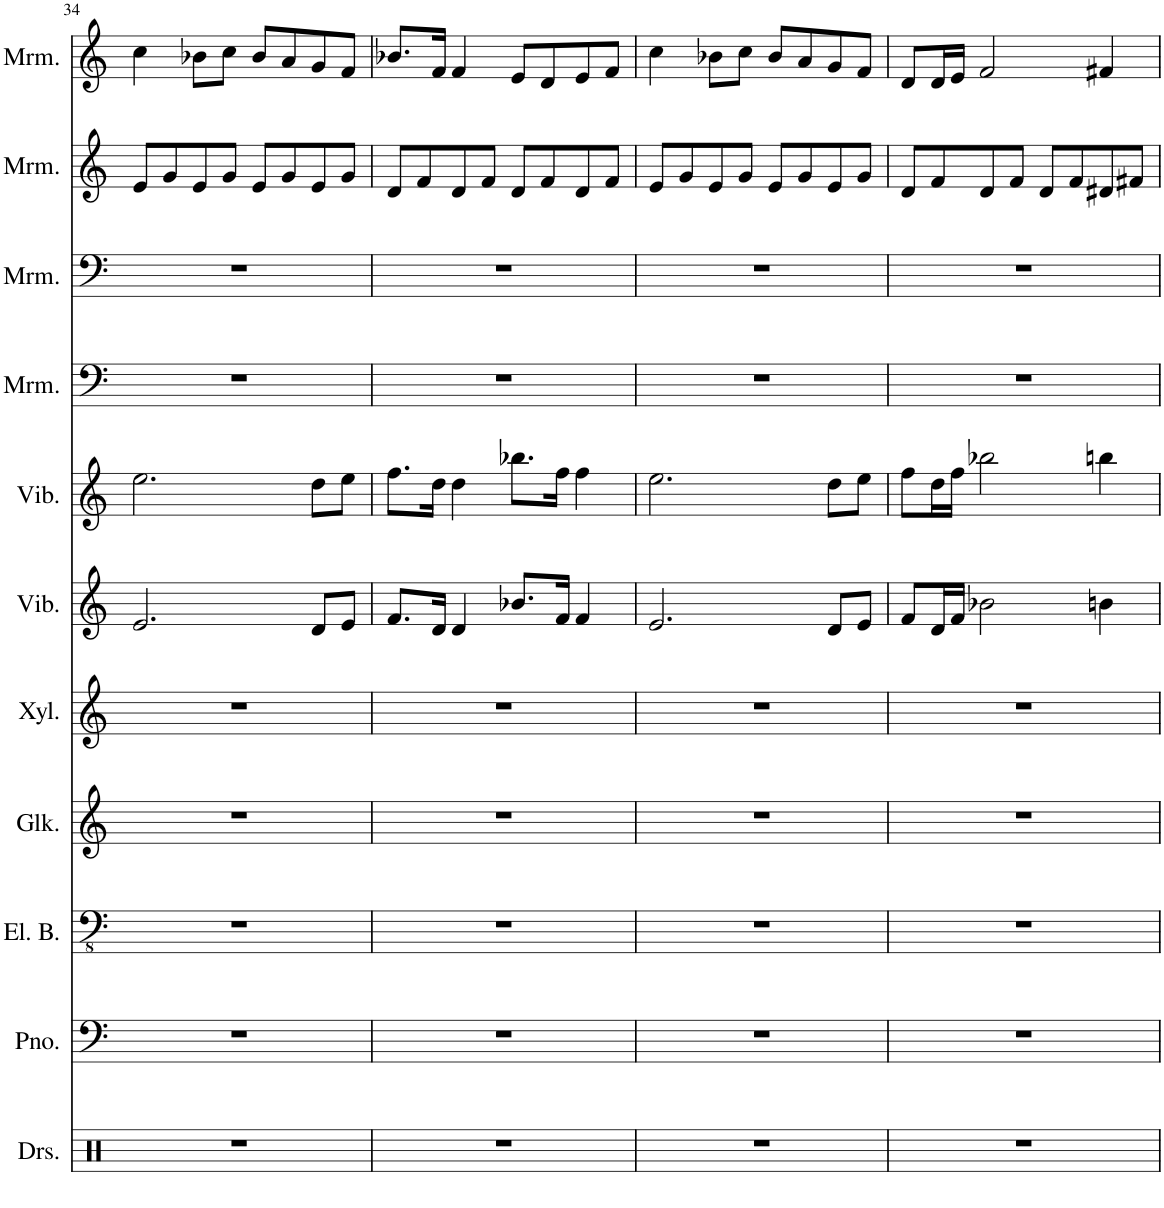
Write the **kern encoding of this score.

**kern	**kern	**kern	**kern	**kern	**kern	**kern	**kern	**kern	**kern	**kern
*part11	*part10	*part9	*part8	*part7	*part6	*part5	*part4	*part3	*part2	*part1
*staff11	*staff10	*staff9	*staff8	*staff7	*staff6	*staff5	*staff4	*staff3	*staff2	*staff1
*I"Drumset	*I"Piano	*I"Electric Bass	*I"Glockenspiel	*I"Xylophone	*I"Vibraphone	*I"Vibraphone	*I"Marimba	*I"Marimba	*I"Marimba	*I"Marimba
*I'Drs.	*I'Pno.	*I'El. B.	*I'Glk.	*I'Xyl.	*I'Vib.	*I'Vib.	*I'Mrm.	*I'Mrm.	*I'Mrm.	*I'Mrm.
!!LO:PB:g=z
*clefX	*clefF4	*clefFv4	*clefG2	*clefG2	*clefG2	*clefG2	*clefF4	*clefF4	*clefG2	*clefG2
*	*	*	*Trd-14c-24	*Trd-7c-12	*	*	*	*	*	*
*k[]	*k[]	*k[]	*k[]	*k[]	*k[]	*k[]	*k[]	*k[]	*k[]	*k[]
*M4/4	*M4/4	*M4/4	*M4/4	*M4/4	*M4/4	*M4/4	*M4/4	*M4/4	*M4/4	*M4/4
=34	=34	=34	=34	=34	=34	=34	=34	=34	=34	=34
1r	1r	1r	1r	1r	2.e/	2.ee\	1r	1r	8e/L	4cc\
.	.	.	.	.	.	.	.	.	8g/	.
.	.	.	.	.	.	.	.	.	8e/	8b-X\L
.	.	.	.	.	.	.	.	.	8g/J	8cc\J
.	.	.	.	.	.	.	.	.	8e/L	8b-/L
.	.	.	.	.	.	.	.	.	8g/	8a/
.	.	.	.	.	8d/L	8dd\L	.	.	8e/	8g/
.	.	.	.	.	8e/J	8ee\J	.	.	8g/J	8f/J
=35	=35	=35	=35	=35	=35	=35	=35	=35	=35	=35
1r	1r	1r	1r	1r	8.f/L	8.ff\L	1r	1r	8d/L	8.b-X/L
.	.	.	.	.	.	.	.	.	8f/	.
.	.	.	.	.	16d/Jk	16dd\Jk	.	.	.	16f/Jk
.	.	.	.	.	4d/	4dd\	.	.	8d/	4f/
.	.	.	.	.	.	.	.	.	8f/J	.
.	.	.	.	.	8.b-X/L	8.bb-X\L	.	.	8d/L	8e/L
.	.	.	.	.	.	.	.	.	8f/	8d/
.	.	.	.	.	16f/Jk	16ff\Jk	.	.	.	.
.	.	.	.	.	4f/	4ff\	.	.	8d/	8e/
.	.	.	.	.	.	.	.	.	8f/J	8f/J
=36	=36	=36	=36	=36	=36	=36	=36	=36	=36	=36
1r	1r	1r	1r	1r	2.e/	2.ee\	1r	1r	8e/L	4cc\
.	.	.	.	.	.	.	.	.	8g/	.
.	.	.	.	.	.	.	.	.	8e/	8b-X\L
.	.	.	.	.	.	.	.	.	8g/J	8cc\J
.	.	.	.	.	.	.	.	.	8e/L	8b-/L
.	.	.	.	.	.	.	.	.	8g/	8a/
.	.	.	.	.	8d/L	8dd\L	.	.	8e/	8g/
.	.	.	.	.	8e/J	8ee\J	.	.	8g/J	8f/J
=37	=37	=37	=37	=37	=37	=37	=37	=37	=37	=37
1r	1r	1r	1r	1r	8f/L	8ff\L	1r	1r	8d/L	8d/L
.	.	.	.	.	16d/L	16dd\L	.	.	8f/	16d/L
.	.	.	.	.	16f/JJ	16ff\JJ	.	.	.	16e/JJ
.	.	.	.	.	2b-X\	2bb-X\	.	.	8d/	2f/
.	.	.	.	.	.	.	.	.	8f/J	.
.	.	.	.	.	.	.	.	.	8d/L	.
.	.	.	.	.	.	.	.	.	8f/	.
.	.	.	.	.	4bn\	4bbn\	.	.	8d#X/	4f#X/
.	.	.	.	.	.	.	.	.	8f#X/J	.
=	=	=	=	=	=	=	=	=	=	=
*-	*-	*-	*-	*-	*-	*-	*-	*-	*-	*-
